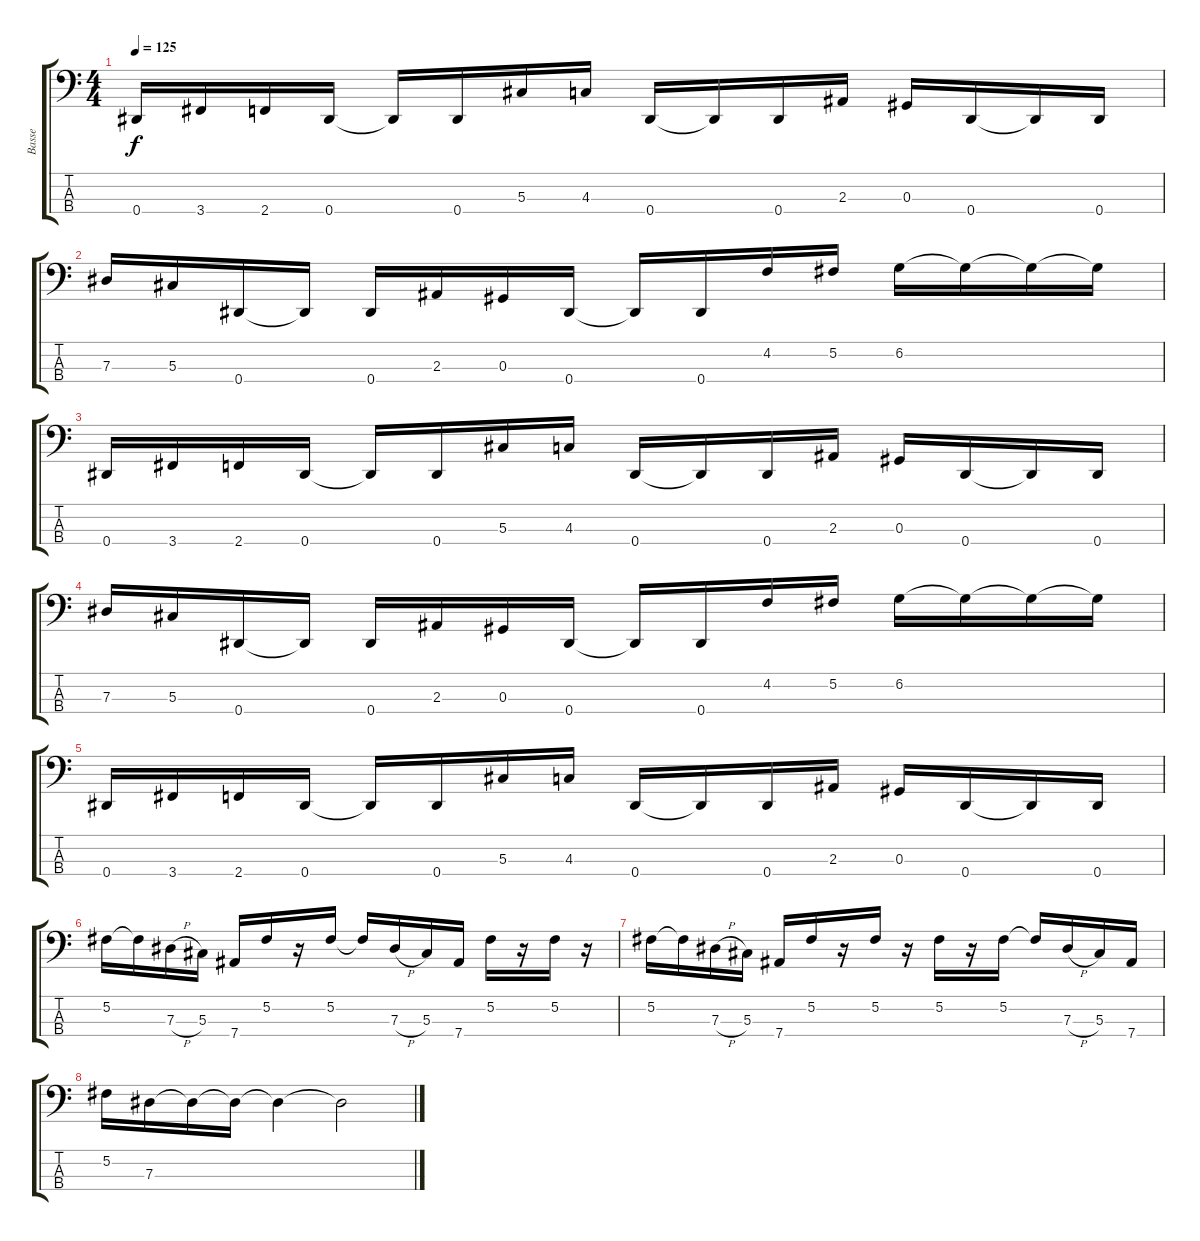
\track ("Basse" "Basse") {instrument electricbasspick}
\staff {score tabs}
\tuning (Gb2 Db2 Ab1 Eb1) {hide}
\ts (4 4)
\tempo 125
\clef f4
\ks c
0.4.16{dy f} 3.4.16 2.4.16 0.4.16 0.4{t}.16 0.4.16 5.3.16 4.3.16 0.4.16 0.4{t}.16 0.4.16 2.3.16 0.3.16 0.4.16 0.4{t}.16 0.4.16 |
7.3.16 5.3.16 0.4.16 0.4{t}.16 0.4.16 2.3.16 0.3.16 0.4.16 0.4{t}.16 0.4.16 4.2.16 5.2.16 6.2.16 6.2{t}.16 6.2{t}.16 6.2{t}.16 |
0.4.16 3.4.16 2.4.16 0.4.16 0.4{t}.16 0.4.16 5.3.16 4.3.16 0.4.16 0.4{t}.16 0.4.16 2.3.16 0.3.16 0.4.16 0.4{t}.16 0.4.16 |
7.3.16 5.3.16 0.4.16 0.4{t}.16 0.4.16 2.3.16 0.3.16 0.4.16 0.4{t}.16 0.4.16 4.2.16 5.2.16 6.2.16 6.2{t}.16 6.2{t}.16 6.2{t}.16 |
0.4.16 3.4.16 2.4.16 0.4.16 0.4{t}.16 0.4.16 5.3.16 4.3.16 0.4.16 0.4{t}.16 0.4.16 2.3.16 0.3.16 0.4.16 0.4{t}.16 0.4.16 |
5.2.16 5.2{t}.16 7.3{h}.16 5.3.16 7.4.16 5.2.16 r.16 5.2.16 5.2{t}.16 7.3{h}.16 5.3.16 7.4.16 5.2.16 r.16 5.2.16 r.16 |
5.2.16 5.2{t}.16 7.3{h}.16 5.3.16 7.4.16 5.2.16 r.16 5.2.16 r.16 5.2.16 r.16 5.2.16 5.2{t}.16 7.3{h}.16 5.3.16 7.4.16 |
5.2.16 7.3.16 7.3{t}.16 7.3{t}.16 7.3{t}.4 7.3{t}.2
